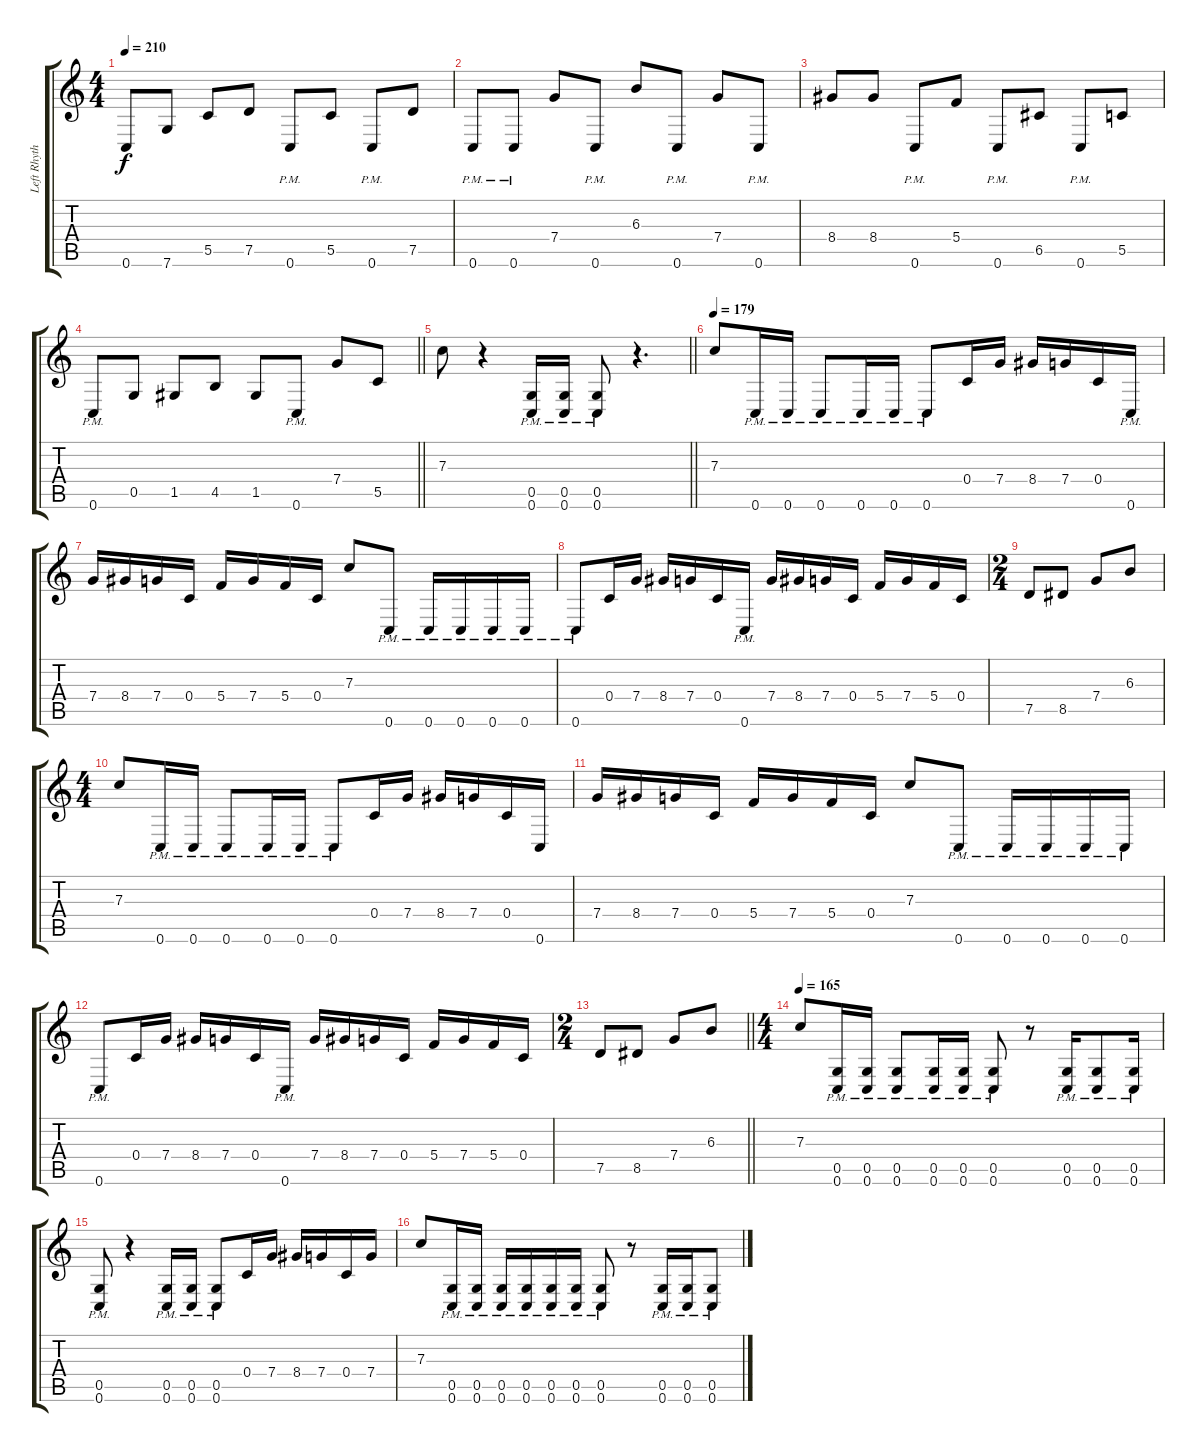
\track ("Left Rhythm" "Left Rhyth") {instrument distortionguitar}
\staff {score tabs}
\tuning (D4 A3 F3 C3 G2 C2) {hide}
\ts (4 4)
\tempo 210
\clef g2
\ks c
0.6.8{dy f} 7.6.8 5.5.8 7.5.8 0.6{pm}.8 5.5.8 0.6{pm}.8 7.5.8 |
0.6{pm}.8 0.6{pm}.8 7.4.8 0.6{pm}.8 6.3.8 0.6{pm}.8 7.4.8 0.6{pm}.8 |
8.4.8 8.4.8 0.6{pm}.8 5.4.8 0.6{pm}.8 6.5.8 0.6{pm}.8 5.5.8 |
\barLineRight lightlight
0.6{pm}.8 0.5.8 1.5.8 4.5.8 1.5.8 0.6{pm}.8 7.4.8 5.5.8 |
\section ("" "")
\barLineRight lightlight
7.3.8 r.4 (0.5{pm} 0.6{pm}).16 (0.5{pm} 0.6{pm}).16 (0.5{pm} 0.6{pm}).8 r.4{d} |
\section ("" "")
\tempo 179
7.3.8 0.6{pm}.16 0.6{pm}.16 0.6{pm}.8 0.6{pm}.16 0.6{pm}.16 0.6{pm}.8 0.4.16 7.4.16 8.4.16 7.4.16 0.4.16 0.6{pm}.16 |
7.4.16 8.4.16 7.4.16 0.4.16 5.4.16 7.4.16 5.4.16 0.4.16 7.3.8 0.6{pm}.8 0.6{pm}.16 0.6{pm}.16 0.6{pm}.16 0.6{pm}.16 |
0.6{pm}.8 0.4.16 7.4.16 8.4.16 7.4.16 0.4.16 0.6{pm}.16 7.4.16 8.4.16 7.4.16 0.4.16 5.4.16 7.4.16 5.4.16 0.4.16 |
\ts (2 4)
7.5.8 8.5.8 7.4.8 6.3.8 |
\ts (4 4)
7.3.8 0.6{pm}.16 0.6{pm}.16 0.6{pm}.8 0.6{pm}.16 0.6{pm}.16 0.6{pm}.8 0.4.16 7.4.16 8.4.16 7.4.16 0.4.16 0.6.16 |
7.4.16 8.4.16 7.4.16 0.4.16 5.4.16 7.4.16 5.4.16 0.4.16 7.3.8 0.6{pm}.8 0.6{pm}.16 0.6{pm}.16 0.6{pm}.16 0.6{pm}.16 |
0.6{pm}.8 0.4.16 7.4.16 8.4.16 7.4.16 0.4.16 0.6{pm}.16 7.4.16 8.4.16 7.4.16 0.4.16 5.4.16 7.4.16 5.4.16 0.4.16 |
\ts (2 4)
\barLineRight lightlight
7.5.8 8.5.8 7.4.8 6.3.8 |
\ts (4 4)
\section ("" "")
\tempo 165
7.3.8 (0.5{pm} 0.6{pm}).16 (0.5{pm} 0.6{pm}).16 (0.5{pm} 0.6{pm}).8 (0.5{pm} 0.6{pm}).16 (0.5{pm} 0.6{pm}).16 (0.5{pm} 0.6{pm}).8 r.8 (0.5{pm} 0.6{pm}).16 (0.5{pm} 0.6{pm}).8 (0.5{pm} 0.6{pm}).16 |
(0.5{pm} 0.6{pm}).8 r.4 (0.5{pm} 0.6{pm}).16 (0.5{pm} 0.6{pm}).16 (0.5{pm} 0.6{pm}).8 0.4.16 7.4.16 8.4.16 7.4.16 0.4.16 7.4.16 |
7.3.8 (0.5{pm} 0.6{pm}).16 (0.5{pm} 0.6{pm}).16 (0.5{pm} 0.6{pm}).16 (0.5{pm} 0.6{pm}).16 (0.5{pm} 0.6{pm}).16 (0.5{pm} 0.6{pm}).16 (0.5{pm} 0.6{pm}).8 r.8 (0.5{pm} 0.6{pm}).16 (0.5{pm} 0.6{pm}).16 (0.5{pm} 0.6{pm}).8
